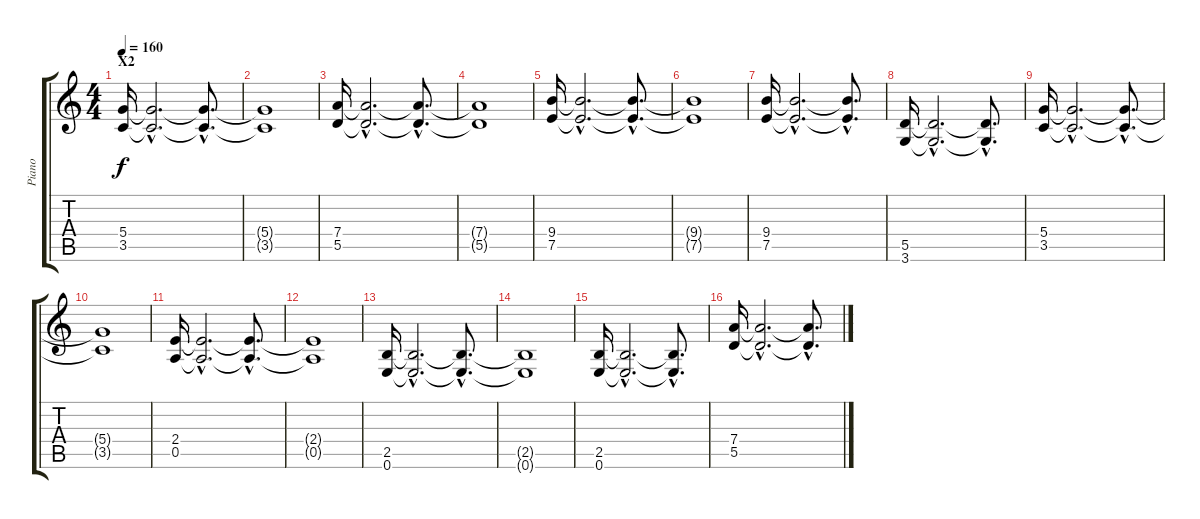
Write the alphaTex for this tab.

\track ("Piano" "Piano") {instrument distortionguitar}
\staff {score tabs}
\tuning (E4 B3 G3 D3 A2 E2) {hide}
\ts (4 4)
\section ("" "X2")
\tempo 160
\clef g2
\ks c
(5.4 3.5).16{dy f volume 12 instrument distortionguitar} (5.4{hac t} 3.5{hac t}).2{d volume 5} (5.4{hac t} 3.5{hac t}).8{d} |
(5.4{t} 3.5{t}).1 |
(7.4 5.5).16{volume 12 instrument distortionguitar} (7.4{hac t} 5.5{hac t}).2{d volume 5} (7.4{hac t} 5.5{hac t}).8{d} |
(7.4{t} 5.5{t}).1 |
(9.4 7.5).16{volume 12 instrument distortionguitar} (9.4{hac t} 7.5{hac t}).2{d volume 5} (9.4{hac t} 7.5{hac t}).8{d} |
(9.4{t} 7.5{t}).1 |
(9.4 7.5).16{volume 12 instrument distortionguitar} (9.4{hac t} 7.5{hac t}).2{d volume 5} (9.4{hac t} 7.5{hac t}).8{d} |
(5.5 3.6).16{volume 12 instrument distortionguitar} (5.5{hac t} 3.6{hac t}).2{d volume 5} (5.5{hac t} 3.6{hac t}).8{d} |
(5.4 3.5).16{volume 10 instrument distortionguitar} (5.4{hac t} 3.5{hac t}).2{d volume 4} (5.4{hac t} 3.5{hac t}).8{d} |
(5.4{t} 3.5{t}).1 |
(2.4 0.5).16{volume 11 instrument distortionguitar} (2.4{hac t} 0.5{hac t}).2{d volume 4} (2.4{hac t} 0.5{hac t}).8{d} |
(2.4{t} 0.5{t}).1 |
(2.5 0.6).16{volume 10 instrument distortionguitar} (2.5{hac t} 0.6{hac t}).2{d volume 4} (2.5{hac t} 0.6{hac t}).8{d} |
(2.5{t} 0.6{t}).1 |
(2.5 0.6).16{volume 10 instrument distortionguitar} (2.5{hac t} 0.6{hac t}).2{d volume 4} (2.5{hac t} 0.6{hac t}).8{d} |
(7.4 5.5).16{volume 10 instrument distortionguitar} (7.4{hac t} 5.5{hac t}).2{d volume 8} (7.4{hac t} 5.5{hac t}).8{d}
